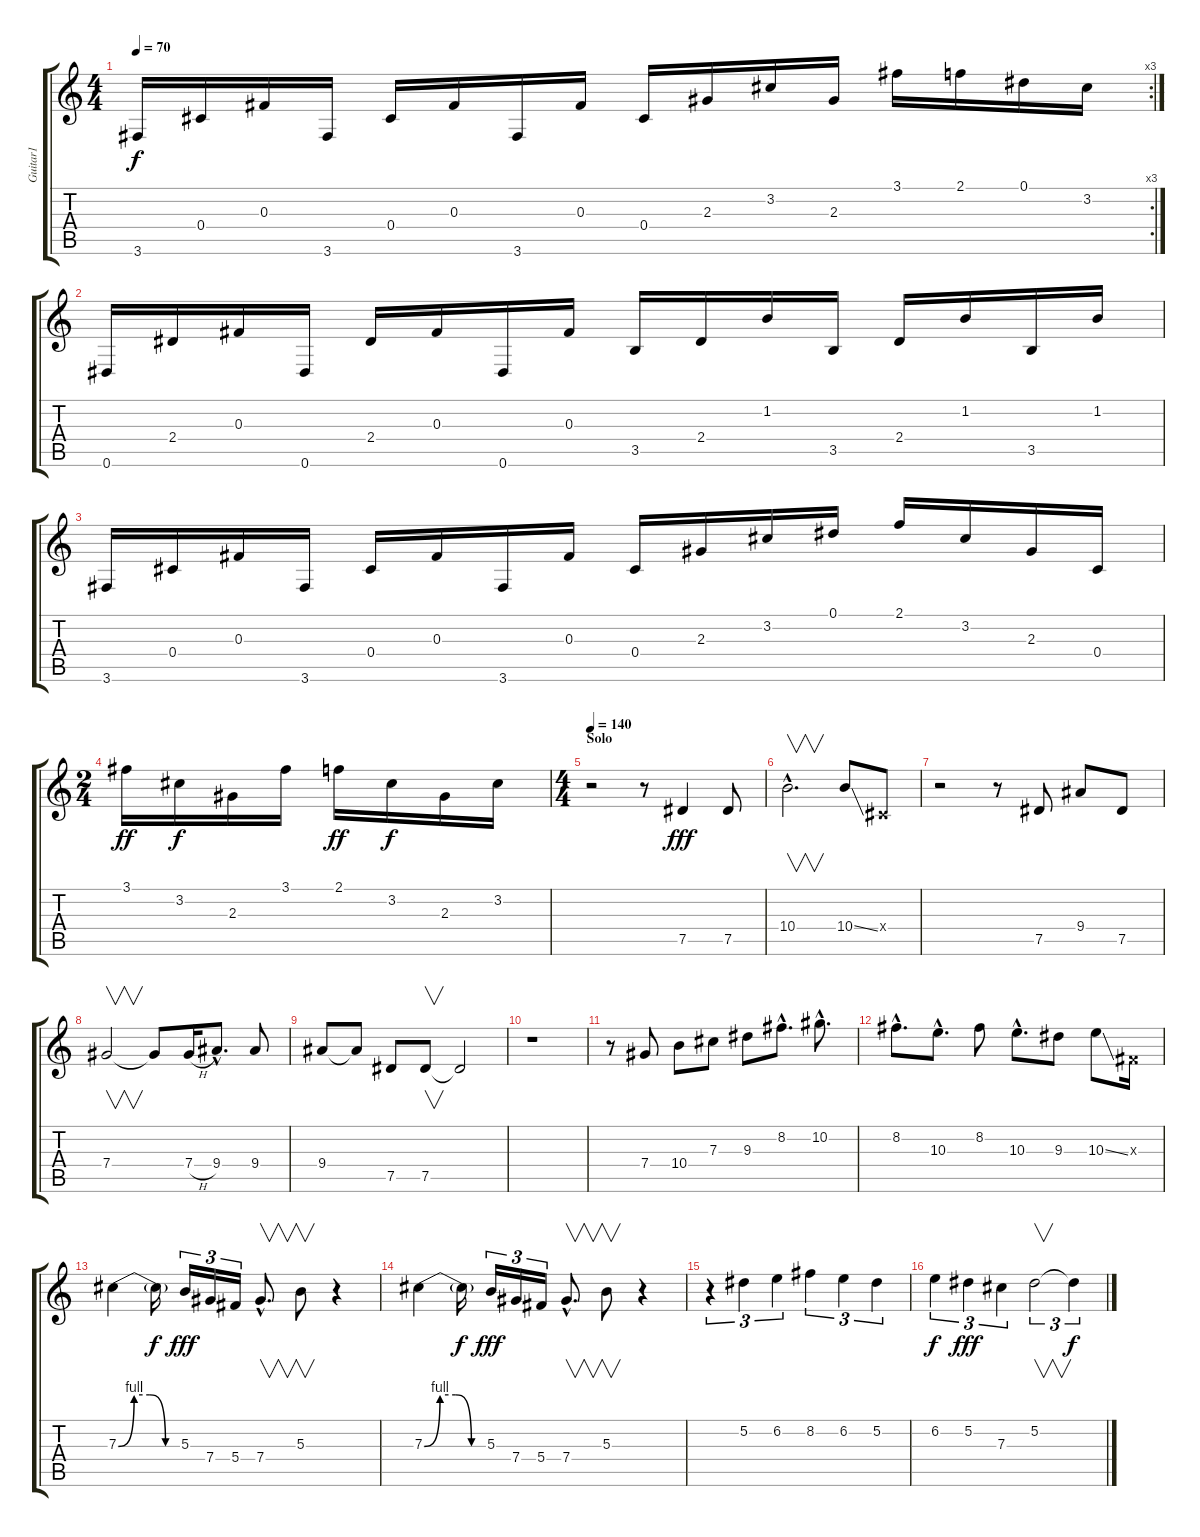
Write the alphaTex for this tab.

\track ("Guitar1" "Guitar1") {instrument acousticguitarnylon}
\staff {score tabs}
\tuning (Eb4 Bb3 Gb3 Db3 Ab2 Eb2) {hide}
\rc 3
\ts (4 4)
\tempo 70
\clef g2
\ks c
3.6.16{dy f} 0.4.16 0.3.16 3.6.16 0.4.16 0.3.16 3.6.16 0.3.16 0.4.16 2.3.16 3.2.16 2.3.16 3.1.16 2.1.16 0.1.16 3.2.16 |
0.6.16 2.4.16 0.3.16 0.6.16 2.4.16 0.3.16 0.6.16 0.3.16 3.5.16 2.4.16 1.2.16 3.5.16 2.4.16 1.2.16 3.5.16 1.2.16 |
3.6.16 0.4.16 0.3.16 3.6.16 0.4.16 0.3.16 3.6.16 0.3.16 0.4.16 2.3.16 3.2.16 0.1.16 2.1.16 3.2.16 2.3.16 0.4.16 |
\ts (2 4)
3.1.16{dy ff} 3.2.16{dy f} 2.3.16 3.1.16 2.1.16{dy ff} 3.2.16{dy f} 2.3.16 3.2.16 |
\ts (4 4)
\section ("" "Solo")
\tempo 140
r.2{instrument distortionguitar} r.8 7.5.4{dy fff} 7.5.8 |
10.4{hac}.2{v d} 10.4{ss}.8 0.4{x}.8 |
r.2 r.8 7.5.8 9.4.8 7.5.8 |
7.4.2{v} 7.4{t}.8 7.4{h}.16 9.4{hac}.8{d} 9.4.8 |
9.4.8 9.4{t}.8 7.5.8 7.5.8{v} 7.5{t}.2 |
r.1 |
r.8 7.4.8 10.4.8 7.3.8 9.3.8 8.2{hac}.8{d} 10.2{hac}.8{d} |
8.2{hac}.8{d} 10.3{hac}.8{d} 8.2.8 10.3{hac}.8{d} 9.3.8 10.3{ss}.8 0.3{x}.16 |
7.3{be (custom 0 0 15 4 30 4 45 0 60 0)}.4 7.3{t}.16{dy f} 5.3.16{tu (3 2) dy fff} 7.4.16{tu (3 2)} 5.4.16{tu (3 2)} 7.4{hac}.8{v d} 5.3.8{v} r.4 |
7.3{be (custom 0 0 15 4 30 4 45 0 60 0)}.4 7.3{t}.16{dy f} 5.3.16{tu (3 2) dy fff} 7.4.16{tu (3 2)} 5.4.16{tu (3 2)} 7.4{hac}.8{v d} 5.3.8{v} r.4 |
r.4{tu (3 2)} 5.2.4{tu (3 2)} 6.2.4{tu (3 2)} 8.2.4{tu (3 2)} 6.2.4{tu (3 2)} 5.2.4{tu (3 2)} |
6.2.4{tu (3 2) dy f} 5.2.4{tu (3 2) dy fff} 7.3.4{tu (3 2)} 5.2.2{v tu (3 2)} 5.2{t}.4{tu (3 2) dy f}
